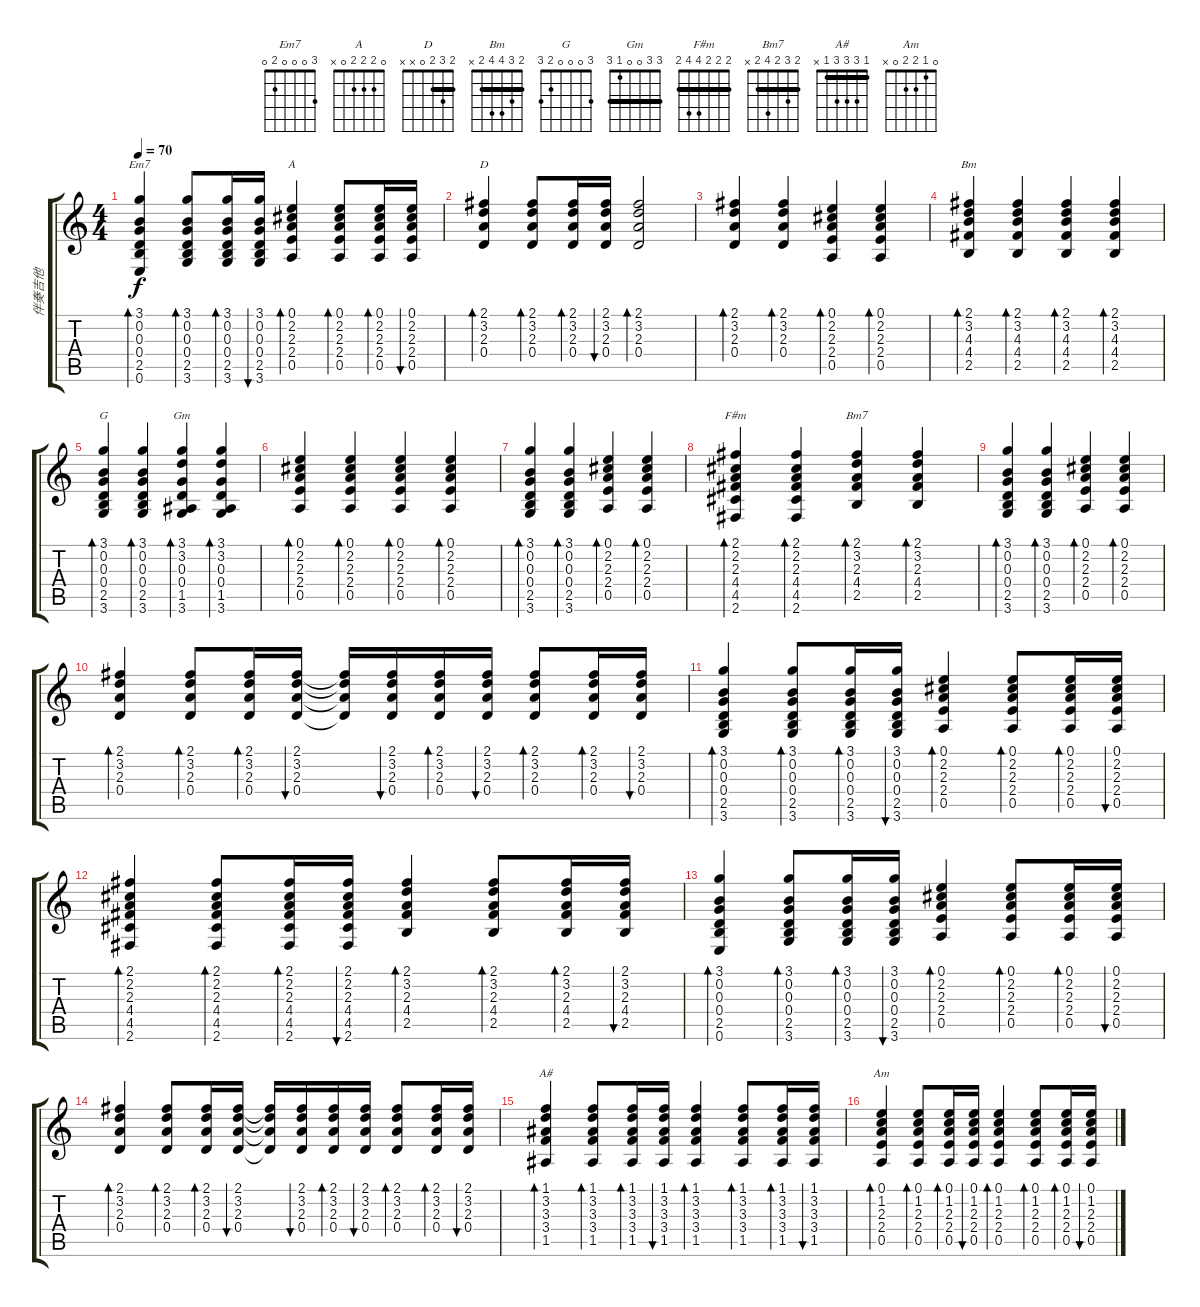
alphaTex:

\track ("伴奏吉他" "伴奏吉他") {instrument acousticguitarsteel}
\staff {score tabs}
\tuning (E4 B3 G3 D3 A2 E2) {hide}
\chord ("Em7" 3 0 0 0 2 0)
\chord ("A" 0 2 2 2 0 x)
\chord ("D" 2 3 2 0 x x) {barre 2}
\chord ("Bm" 2 3 4 4 2 x) {barre 2}
\chord ("G" 3 0 0 0 2 3)
\chord ("Gm" 3 3 0 0 1 3) {barre 3}
\chord ("F#m" 2 2 2 4 4 2) {barre 2}
\chord ("Bm7" 2 3 2 4 2 x) {barre 2}
\chord ("A#" 1 3 3 3 1 x) {barre 1}
\chord ("Am" 0 1 2 2 0 x)
\ts (4 4)
\tempo 70
\clef g2
\ks c
(3.1 0.2 0.3 0.4 2.5 0.6).4{bd 30 ch "Em7" dy f} (3.1 0.2 0.3 0.4 2.5 3.6).8{bd 30} (3.1 0.2 0.3 0.4 2.5 3.6).16{bd 30} (3.1 0.2 0.3 0.4 2.5 3.6).16{bu 30} (0.1 2.2 2.3 2.4 0.5).4{bd 30 ch "A"} (0.1 2.2 2.3 2.4 0.5).8{bd 30} (0.1 2.2 2.3 2.4 0.5).16{bd 30} (0.1 2.2 2.3 2.4 0.5).16{bu 30} |
(2.1 3.2 2.3 0.4).4{bd 30 ch "D"} (2.1 3.2 2.3 0.4).8{bd 30} (2.1 3.2 2.3 0.4).16{bd 30} (2.1 3.2 2.3 0.4).16{bu 30} (2.1 3.2 2.3 0.4).2{bd 30} |
(2.1 3.2 2.3 0.4).4{bd 30} (2.1 3.2 2.3 0.4).4{bd 30} (0.1 2.2 2.3 2.4 0.5).4{bd 30} (0.1 2.2 2.3 2.4 0.5).4{bd 30} |
(2.1 3.2 4.3 4.4 2.5).4{bd 30 ch "Bm"} (2.1 3.2 4.3 4.4 2.5).4{bd 30} (2.1 3.2 4.3 4.4 2.5).4{bd 30} (2.1 3.2 4.3 4.4 2.5).4{bd 30} |
(3.1 0.2 0.3 0.4 2.5 3.6).4{bd 30 ch "G"} (3.1 0.2 0.3 0.4 2.5 3.6).4{bd 30} (3.1 3.2 0.3 0.4 1.5 3.6).4{bd 30 ch "Gm"} (3.1 3.2 0.3 0.4 1.5 3.6).4{bd 30} |
(0.1 2.2 2.3 2.4 0.5).4{bd 30} (0.1 2.2 2.3 2.4 0.5).4{bd 30} (0.1 2.2 2.3 2.4 0.5).4{bd 30} (0.1 2.2 2.3 2.4 0.5).4{bd 30} |
(3.1 0.2 0.3 0.4 2.5 3.6).4{bd 30} (3.1 0.2 0.3 0.4 2.5 3.6).4{bd 30} (0.1 2.2 2.3 2.4 0.5).4{bd 30} (0.1 2.2 2.3 2.4 0.5).4{bd 30} |
(2.1 2.2 2.3 4.4 4.5 2.6).4{bd 30 ch "F#m"} (2.1 2.2 2.3 4.4 4.5 2.6).4{bd 30} (2.1 3.2 2.3 4.4 2.5).4{bd 30 ch "Bm7"} (2.1 3.2 2.3 4.4 2.5).4{bd 30} |
(3.1 0.2 0.3 0.4 2.5 3.6).4{bd 30} (3.1 0.2 0.3 0.4 2.5 3.6).4{bd 30} (0.1 2.2 2.3 2.4 0.5).4{bd 30} (0.1 2.2 2.3 2.4 0.5).4{bd 30} |
(2.1 3.2 2.3 0.4).4{bd 30} (2.1 3.2 2.3 0.4).8{bd 30} (2.1 3.2 2.3 0.4).16{bd 30} (2.1 3.2 2.3 0.4).16{bu 30} (2.1{t} 3.2{t} 2.3{t} 0.4{t}).16 (2.1 3.2 2.3 0.4).16{bu 30} (2.1 3.2 2.3 0.4).16{bd 30} (2.1 3.2 2.3 0.4).16{bu 30} (2.1 3.2 2.3 0.4).8{bd 30} (2.1 3.2 2.3 0.4).16{bd 30} (2.1 3.2 2.3 0.4).16{bu 30} |
(3.1 0.2 0.3 0.4 2.5 3.6).4{bd 30} (3.1 0.2 0.3 0.4 2.5 3.6).8{bd 30} (3.1 0.2 0.3 0.4 2.5 3.6).16{bd 30} (3.1 0.2 0.3 0.4 2.5 3.6).16{bu 30} (0.1 2.2 2.3 2.4 0.5).4{bd 30} (0.1 2.2 2.3 2.4 0.5).8{bd 30} (0.1 2.2 2.3 2.4 0.5).16{bd 30} (0.1 2.2 2.3 2.4 0.5).16{bu 30} |
(2.1 2.2 2.3 4.4 4.5 2.6).4{bd 30 txt ""} (2.1 2.2 2.3 4.4 4.5 2.6).8{bd 30} (2.1 2.2 2.3 4.4 4.5 2.6).16{bd 30} (2.1 2.2 2.3 4.4 4.5 2.6).16{bu 30} (2.1 3.2 2.3 4.4 2.5).4{bd 30} (2.1 3.2 2.3 4.4 2.5).8{bd 30} (2.1 3.2 2.3 4.4 2.5).16{bd 30} (2.1 3.2 2.3 4.4 2.5).16{bu 30} |
(3.1 0.2 0.3 0.4 2.5 0.6).4{bd 30} (3.1 0.2 0.3 0.4 2.5 3.6).8{bd 30} (3.1 0.2 0.3 0.4 2.5 3.6).16{bd 30} (3.1 0.2 0.3 0.4 2.5 3.6).16{bu 30} (0.1 2.2 2.3 2.4 0.5).4{bd 30} (0.1 2.2 2.3 2.4 0.5).8{bd 30} (0.1 2.2 2.3 2.4 0.5).16{bd 30} (0.1 2.2 2.3 2.4 0.5).16{bu 30} |
(2.1 3.2 2.3 0.4).4{bd 30} (2.1 3.2 2.3 0.4).8{bd 30} (2.1 3.2 2.3 0.4).16{bd 30} (2.1 3.2 2.3 0.4).16{bu 30} (2.1{t} 3.2{t} 2.3{t} 0.4{t}).16 (2.1 3.2 2.3 0.4).16{bu 30} (2.1 3.2 2.3 0.4).16{bd 30} (2.1 3.2 2.3 0.4).16{bu 30} (2.1 3.2 2.3 0.4).8{bd 30} (2.1 3.2 2.3 0.4).16{bd 30} (2.1 3.2 2.3 0.4).16{bu 30} |
(1.1 3.2 3.3 3.4 1.5).4{bd 30 ch "A#"} (1.1 3.2 3.3 3.4 1.5).8{bd 30} (1.1 3.2 3.3 3.4 1.5).16{bd 30} (1.1 3.2 3.3 3.4 1.5).16{bu 30} (1.1 3.2 3.3 3.4 1.5).4{bd 30} (1.1 3.2 3.3 3.4 1.5).8{bd 30} (1.1 3.2 3.3 3.4 1.5).16{bd 30} (1.1 3.2 3.3 3.4 1.5).16{bu 30} |
(0.1 1.2 2.3 2.4 0.5).4{bd 30 ch "Am"} (0.1 1.2 2.3 2.4 0.5).8{bd 30} (0.1 1.2 2.3 2.4 0.5).16{bd 30} (0.1 1.2 2.3 2.4 0.5).16{bu 30} (0.1 1.2 2.3 2.4 0.5).4{bd 30} (0.1 1.2 2.3 2.4 0.5).8{bd 30} (0.1 1.2 2.3 2.4 0.5).16{bd 30} (0.1 1.2 2.3 2.4 0.5).16{bu 30}
